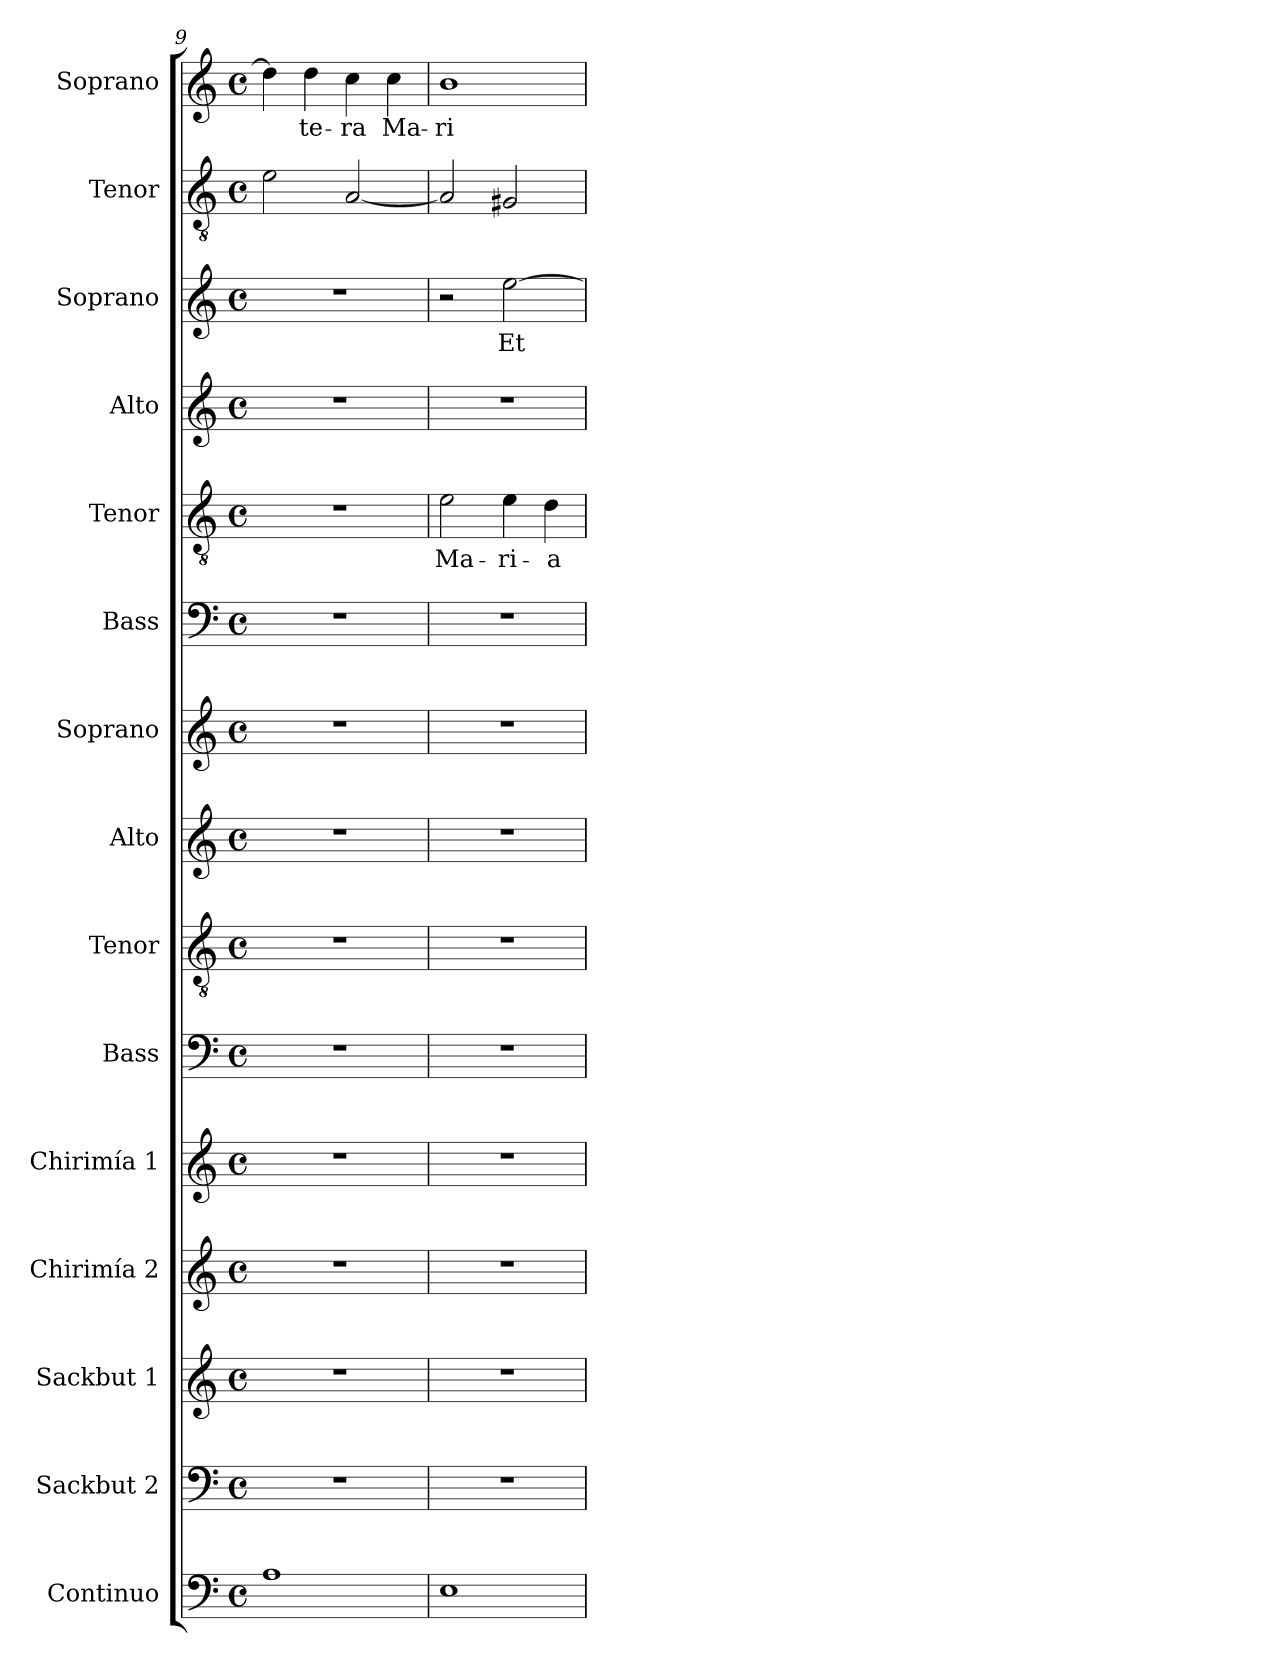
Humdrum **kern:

**kern	**kern	**kern	**kern	**kern	**kern	**kern	**kern	**kern	**kern	**kern	**text	**kern	**kern	**text	**kern	**kern	**text
*part15	*part14	*part13	*part12	*part11	*part10	*part9	*part8	*part7	*part6	*part5	*part5	*part4	*part3	*part3	*part2	*part1	*part1
*staff15	*staff14	*staff13	*staff12	*staff11	*staff10	*staff9	*staff8	*staff7	*staff6	*staff5	*staff5	*staff4	*staff3	*staff3	*staff2	*staff1	*staff1
*I"Continuo	*I"Sackbut 2	*I"Sackbut 1	*I"Chirimía 2	*I"Chirimía 1	*I"Bass	*I"Tenor	*I"Alto	*I"Soprano	*I"Bass	*I"Tenor	*	*I"Alto	*I"Soprano	*	*I"Tenor	*I"Soprano	*
*I'Cont.	*I'Scbt. 2	*I'Scbt. 1.	*I'Ch2.	*I'Ch1.	*I'B.	*I'T.	*I'A.	*I'S.	*I'B.	*I'T.	*	*I'A.	*I'S.	*	*I'T.	*I'S.	*
*clefF4	*clefF4	*clefG2	*clefG2	*clefG2	*clefF4	*clefGv2	*clefG2	*clefG2	*clefF4	*clefGv2	*	*clefG2	*clefG2	*	*clefGv2	*clefG2	*
*	*	*	*	*	*	*ITrd7c12	*	*	*	*ITrd7c12	*	*	*	*	*ITrd7c12	*	*
*k[]	*k[]	*k[]	*k[]	*k[]	*k[]	*k[]	*k[]	*k[]	*k[]	*k[]	*	*k[]	*k[]	*	*k[]	*k[]	*
*C:	*C:	*C:	*C:	*C:	*C:	*C:	*C:	*C:	*C:	*C:	*	*C:	*C:	*	*C:	*C:	*
*M4/4	*M4/4	*M4/4	*M4/4	*M4/4	*M4/4	*M4/4	*M4/4	*M4/4	*M4/4	*M4/4	*	*M4/4	*M4/4	*	*M4/4	*M4/4	*
*met(c)	*met(c)	*met(c)	*met(c)	*met(c)	*met(c)	*met(c)	*met(c)	*met(c)	*met(c)	*met(c)	*	*met(c)	*met(c)	*	*met(c)	*met(c)	*
=9	=9	=9	=9	=9	=9	=9	=9	=9	=9	=9	=9	=9	=9	=9	=9	=9	=9
1Ai	1r	1r	1r	1r	1r	1r	1r	1r	1r	1r	.	1r	1r	.	2Ei\	4ddi\]	.
!	!	!	!	!	!	!	!	!	!	!	!	!	!	!	!	!	!LO:LY:b:color=#000000
.	.	.	.	.	.	.	.	.	.	.	.	.	.	.	.	4ddi\	-te-
!	!	!	!	!	!	!	!	!	!	!	!	!	!	!	!	!	!LO:LY:b:color=#000000
.	.	.	.	.	.	.	.	.	.	.	.	.	.	.	[<2AAi/	4cci\	-ra
!	!	!	!	!	!	!	!	!	!	!	!	!	!	!	!	!	!LO:LY:b:color=#000000
.	.	.	.	.	.	.	.	.	.	.	.	.	.	.	.	4cci\	Ma-
=10	=10	=10	=10	=10	=10	=10	=10	=10	=10	=10	=10	=10	=10	=10	=10	=10	=10
!	!	!	!	!	!	!	!	!	!	!	!LO:LY:b:color=#000000	!	!	!	!	!	!
!	!	!	!	!	!	!	!	!	!	!	!	!	!	!	!	!	!LO:LY:b:color=#000000
1Ei	1r	1r	1r	1r	1r	1r	1r	1r	1r	2Ei\	Ma-	1r	2r	.	2AAi/]	1bi	-ri-
!	!	!	!	!	!	!	!	!	!	!	!LO:LY:b:color=#000000	!	!	!	!	!	!
!	!	!	!	!	!	!	!	!	!	!	!	!	!	!LO:LY:b:color=#000000	!	!	!
.	.	.	.	.	.	.	.	.	.	4Ei\	-ri-	.	[>2eei\	Et	2GG#Xi/	.	.
!	!	!	!	!	!	!	!	!	!	!	!LO:LY:b:color=#000000	!	!	!	!	!	!
.	.	.	.	.	.	.	.	.	.	4Di\	-a	.	.	.	.	.	.
=	=	=	=	=	=	=	=	=	=	=	=	=	=	=	=	=	=
*-	*-	*-	*-	*-	*-	*-	*-	*-	*-	*-	*-	*-	*-	*-	*-	*-	*-
